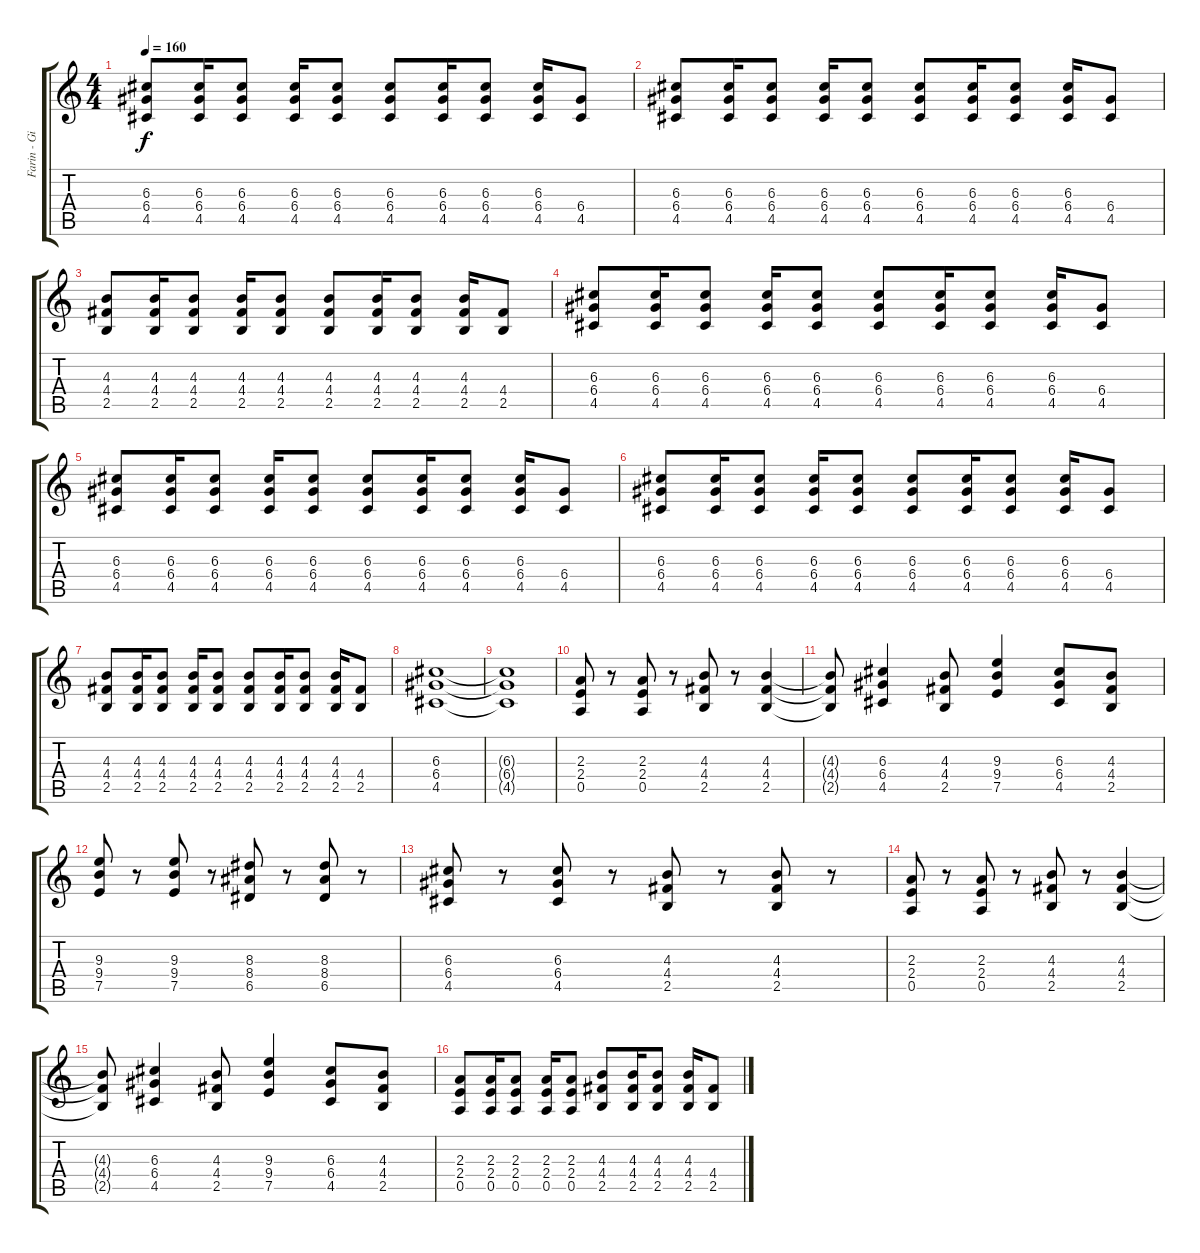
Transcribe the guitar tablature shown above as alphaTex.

\track ("Farin - Gitarre 1" "Farin - Gi") {instrument distortionguitar}
\staff {score tabs}
\tuning (E4 B3 G3 D3 A2 E2) {hide}
\ts (4 4)
\tempo 160
\clef g2
\ks c
(6.3 6.4 4.5).8{dy f volume 12} (6.3 6.4 4.5).16 (6.3 6.4 4.5).8 (6.3 6.4 4.5).16 (6.3 6.4 4.5).8 (6.3 6.4 4.5).8 (6.3 6.4 4.5).16 (6.3 6.4 4.5).8 (6.3 6.4 4.5).16 (6.4 4.5).8 |
(6.3 6.4 4.5).8{volume 12} (6.3 6.4 4.5).16 (6.3 6.4 4.5).8 (6.3 6.4 4.5).16 (6.3 6.4 4.5).8 (6.3 6.4 4.5).8 (6.3 6.4 4.5).16 (6.3 6.4 4.5).8 (6.3 6.4 4.5).16 (6.4 4.5).8 |
(4.3 4.4 2.5).8 (4.3 4.4 2.5).16 (4.3 4.4 2.5).8 (4.3 4.4 2.5).16 (4.3 4.4 2.5).8 (4.3 4.4 2.5).8 (4.3 4.4 2.5).16 (4.3 4.4 2.5).8 (4.3 4.4 2.5).16 (4.4 2.5).8 |
(6.3 6.4 4.5).8{volume 12} (6.3 6.4 4.5).16 (6.3 6.4 4.5).8 (6.3 6.4 4.5).16 (6.3 6.4 4.5).8 (6.3 6.4 4.5).8 (6.3 6.4 4.5).16 (6.3 6.4 4.5).8 (6.3 6.4 4.5).16 (6.4 4.5).8 |
(6.3 6.4 4.5).8{volume 12} (6.3 6.4 4.5).16 (6.3 6.4 4.5).8 (6.3 6.4 4.5).16 (6.3 6.4 4.5).8 (6.3 6.4 4.5).8 (6.3 6.4 4.5).16 (6.3 6.4 4.5).8 (6.3 6.4 4.5).16 (6.4 4.5).8 |
(6.3 6.4 4.5).8{volume 12} (6.3 6.4 4.5).16 (6.3 6.4 4.5).8 (6.3 6.4 4.5).16 (6.3 6.4 4.5).8 (6.3 6.4 4.5).8 (6.3 6.4 4.5).16 (6.3 6.4 4.5).8 (6.3 6.4 4.5).16 (6.4 4.5).8 |
(4.3 4.4 2.5).8 (4.3 4.4 2.5).16 (4.3 4.4 2.5).8 (4.3 4.4 2.5).16 (4.3 4.4 2.5).8 (4.3 4.4 2.5).8 (4.3 4.4 2.5).16 (4.3 4.4 2.5).8 (4.3 4.4 2.5).16 (4.4 2.5).8 |
(6.3 6.4 4.5).1{volume 16} |
(6.3{t} 6.4{t} 4.5{t}).1 |
(2.3 2.4 0.5).8 r.8 (2.3 2.4 0.5).8 r.8 (4.3 4.4 2.5).8 r.8 (4.3 4.4 2.5).4 |
(4.3{t} 4.4{t} 2.5{t}).8 (6.3 6.4 4.5).4 (4.3 4.4 2.5).8 (9.3 9.4 7.5).4 (6.3 6.4 4.5).8 (4.3 4.4 2.5).8 |
(9.3 9.4 7.5).8 r.8 (9.3 9.4 7.5).8 r.8 (8.3 8.4 6.5).8 r.8 (8.3 8.4 6.5).8 r.8 |
(6.3 6.4 4.5).8 r.8 (6.3 6.4 4.5).8 r.8 (4.3 4.4 2.5).8 r.8 (4.3 4.4 2.5).8 r.8 |
(2.3 2.4 0.5).8 r.8 (2.3 2.4 0.5).8 r.8 (4.3 4.4 2.5).8 r.8 (4.3 4.4 2.5).4 |
(4.3{t} 4.4{t} 2.5{t}).8 (6.3 6.4 4.5).4 (4.3 4.4 2.5).8 (9.3 9.4 7.5).4 (6.3 6.4 4.5).8 (4.3 4.4 2.5).8 |
(2.3 2.4 0.5).8 (2.3 2.4 0.5).16 (2.3 2.4 0.5).8 (2.3 2.4 0.5).16 (2.3 2.4 0.5).8 (4.3 4.4 2.5).8 (4.3 4.4 2.5).16 (4.3 4.4 2.5).8 (4.3 4.4 2.5).16 (4.4 2.5).8
